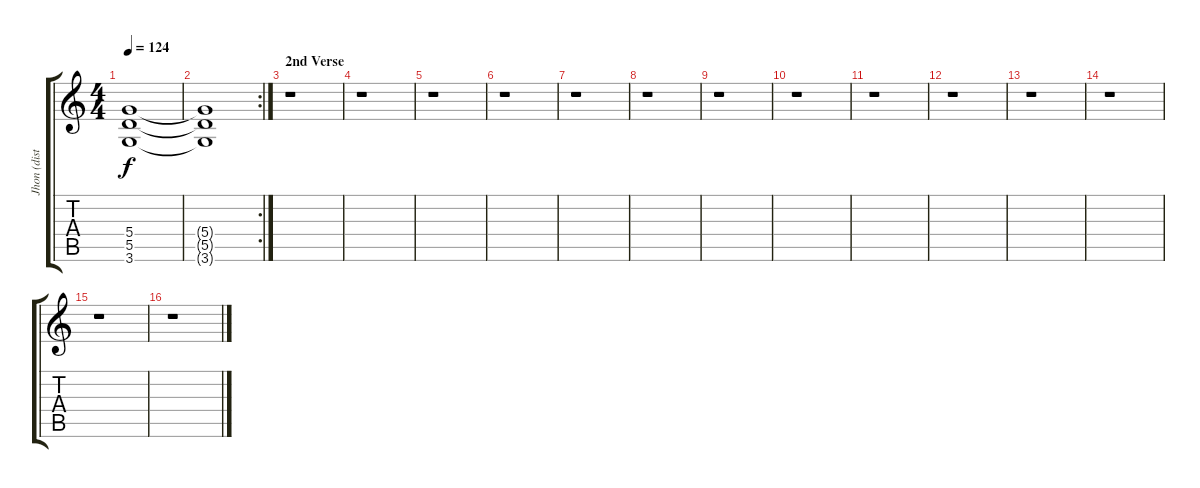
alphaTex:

\track ("Jhon (dist. guitar)" "Jhon (dist") {instrument distortionguitar}
\staff {score tabs}
\tuning (E4 B3 G3 D3 A2 E2) {hide}
\ts (4 4)
\tempo 124
\clef g2
\ks c
(5.4 5.5 3.6).1{dy f} |
\rc 2
(5.4{t} 5.5{t} 3.6{t}).1 |
\section ("" "2nd Verse")
r.1 |
r.1 |
r.1 |
r.1 |
r.1 |
r.1 |
r.1 |
r.1 |
r.1 |
r.1 |
r.1 |
r.1 |
r.1 |
r.1
